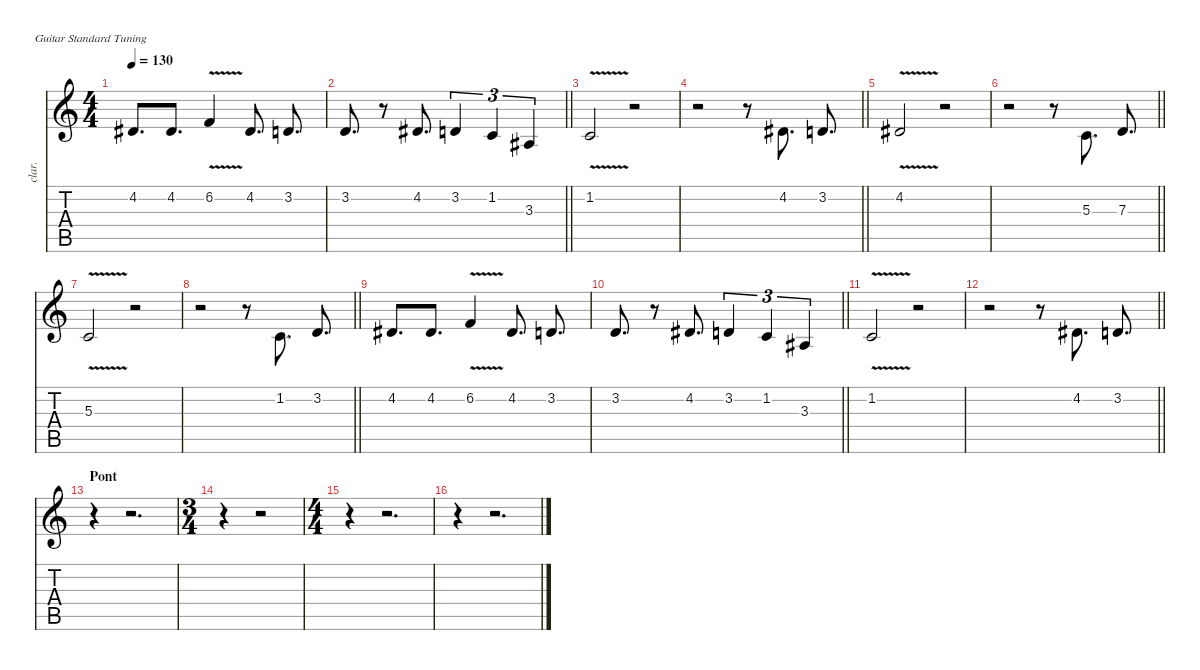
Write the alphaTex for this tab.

\defaultSystemsLayout 4
\hideDynamics
\bracketExtendMode nobrackets
\track ("Chant" "clar.") {mute instrument clarinet}
\staff {score tabs}
\tuning (E4 B3 G3 D3 A2 E2)
\ts (4 4)
\tempo 130
\clef g2
\ks c
4.2{acc #}.8{d dy f beam Up} 4.2{acc #}.8{d beam Up} 6.2{v}.4{beam Up} 4.2{acc #}.8{d beam Up} 3.2.8{d beam Up} |
\barLineRight lightlight
3.2.8{d beam Up} r.8{beam Down} 4.2{acc #}.8{d beam Up} 3.2.4{tu (3 2) beam Up} 1.2.4{tu (3 2) beam Up} 3.3{acc #}.4{tu (3 2) beam Up} |
1.2{v}.2{beam Up} r.2{beam Down} |
\barLineRight lightlight
r.2{beam Down} r.8{beam Down} 4.2{acc #}.8{d beam Up} 3.2.8{d beam Up} |
4.2{v acc #}.2{beam Up} r.2{beam Down} |
\barLineRight lightlight
r.2{beam Down} r.8{beam Down} 5.3.8{d beam Up} 7.3.8{d beam Up} |
5.3{v}.2{beam Up} r.2{beam Down} |
\barLineRight lightlight
r.2{beam Down} r.8{beam Down} 1.2.8{d beam Up} 3.2.8{d beam Up} |
4.2{acc #}.8{d beam Up} 4.2{acc #}.8{d beam Up} 6.2{v}.4{beam Up} 4.2{acc #}.8{d beam Up} 3.2.8{d beam Up} |
\barLineRight lightlight
3.2.8{d beam Up} r.8{beam Down} 4.2{acc #}.8{d beam Up} 3.2.4{tu (3 2) beam Up} 1.2.4{tu (3 2) beam Up} 3.3{acc #}.4{tu (3 2) beam Up} |
1.2{v}.2{beam Up} r.2{beam Down} |
\barLineRight lightlight
r.2{beam Down} r.8{beam Down} 4.2{acc #}.8{d beam Up} 3.2.8{d beam Up} |
\section ("" "Pont")
r.4{beam Down} r.2{d beam Down} |
\ts (3 4)
\beaming (8 2 2 2)
r.4{beam Down} r.2{beam Down} |
\ts (4 4)
\beaming (8 2 2 2 2)
r.4{beam Down} r.2{d beam Down} |
r.4{beam Down} r.2{d beam Down}
